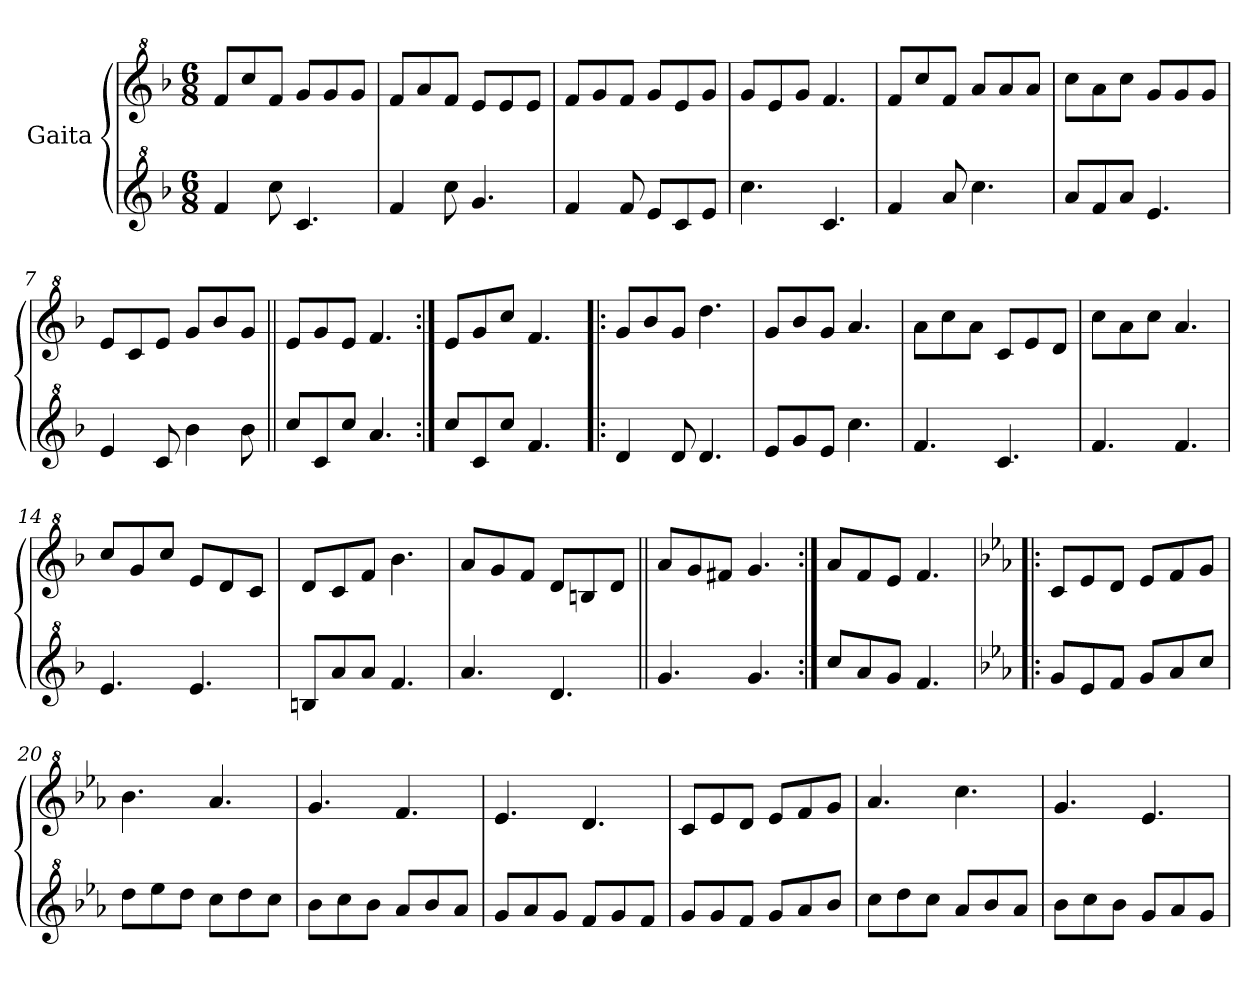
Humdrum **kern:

**kern	**kern
*part2	*part1
*staff2	*staff1
*I"Gaita	*I"Gaita
*clefG^2	*clefG^2
*k[b-]	*k[b-]
*M6/8	*M6/8
*MM225	*MM225
=1	=1
4ff/	8ff/L
.	8ccc/
8ccc\	8ff/J
4.cc/	8gg/L
.	8gg/
.	8gg/J
=2	=2
4ff/	8ff/L
.	8aa/
8ccc\	8ff/J
4.gg/	8ee/L
.	8ee/
.	8ee/J
=3	=3
4ff/	8ff/L
.	8gg/
8ff/	8ff/J
8ee/L	8gg/L
8cc/	8ee/
8ee/J	8gg/J
=4	=4
4.ccc\	8gg/L
.	8ee/
.	8gg/J
4.cc/	4.ff/
=5	=5
4ff/	8ff/L
.	8ccc/
8aa/	8ff/J
4.ccc\	8aa/L
.	8aa/
.	8aa/J
=6	=6
8aa/L	8ccc\L
8ff/	8aa\
8aa/J	8ccc\J
4.ee/	8gg/L
.	8gg/
.	8gg/J
=7	=7
4ee/	8ee/L
.	8cc/
8cc/	8ee/J
4bb-\	8gg/L
.	8bb-/
8bb-\	8gg/J
!!LO:LB:g=z
=8||	=8||
8ccc/L	8ee/L
8cc/	8gg/
8ccc/J	8ee/J
4.aa/	4.ff/
=9:|!	=9:|!
8ccc/L	8ee/L
8cc/	8gg/
8ccc/J	8ccc/J
4.ff/	4.ff/
=10!|:	=10!|:
4dd/	8gg/L
.	8bb-/
8dd/	8gg/J
4.dd/	4.ddd\
=11	=11
8ee/L	8gg/L
8gg/	8bb-/
8ee/J	8gg/J
4.ccc\	4.aa/
=12	=12
4.ff/	8aa\L
.	8ccc\
.	8aa\J
4.cc/	8cc/L
.	8ee/
.	8dd/J
=13	=13
4.ff/	8ccc\L
.	8aa\
.	8ccc\J
4.ff/	4.aa/
=14	=14
4.ee/	8ccc/L
.	8gg/
.	8ccc/J
4.ee/	8ee/L
.	8dd/
.	8cc/J
=15	=15
8bn/L	8dd/L
8aa/	8cc/
8aa/J	8ff/J
4.ff/	4.bb-\
!!LO:LB:g=z
=16	=16
4.aa/	8aa/L
.	8gg/
.	8ff/J
4.dd/	8dd/L
.	8bn/
.	8dd/J
=17||	=17||
4.gg/	8aa/L
.	8gg/
.	8ff#X/J
4.gg/	4.gg/
=18:|!	=18:|!
8ccc/L	8aa/L
8aa/	8ff/
8gg/J	8ee/J
4.ff/	4.ff/
=19!|:	=19!|:
*k[b-e-a-]	*k[b-e-a-]
8gg/L	8cc/L
8ee-/	8ee-/
8ff/J	8dd/J
8gg/L	8ee-/L
8aa-/	8ff/
8ccc/J	8gg/J
=20	=20
8ddd\L	4.bb-\
8eee-\	.
8ddd\J	.
8ccc\L	4.aa-/
8ddd\	.
8ccc\J	.
=21	=21
8bb-\L	4.gg/
8ccc\	.
8bb-\J	.
8aa-/L	4.ff/
8bb-/	.
8aa-/J	.
=22	=22
8gg/L	4.ee-/
8aa-/	.
8gg/J	.
8ff/L	4.dd/
8gg/	.
8ff/J	.
!!LO:LB:g=z
=23	=23
8gg/L	8cc/L
8gg/	8ee-/
8ff/J	8dd/J
8gg/L	8ee-/L
8aa-/	8ff/
8bb-/J	8gg/J
=24	=24
8ccc\L	4.aa-/
8ddd\	.
8ccc\J	.
8aa-/L	4.ccc\
8bb-/	.
8aa-/J	.
=25	=25
8bb-\L	4.gg/
8ccc\	.
8bb-\J	.
8gg/L	4.ee-/
8aa-/	.
8gg/J	.
=	=
*-	*-
